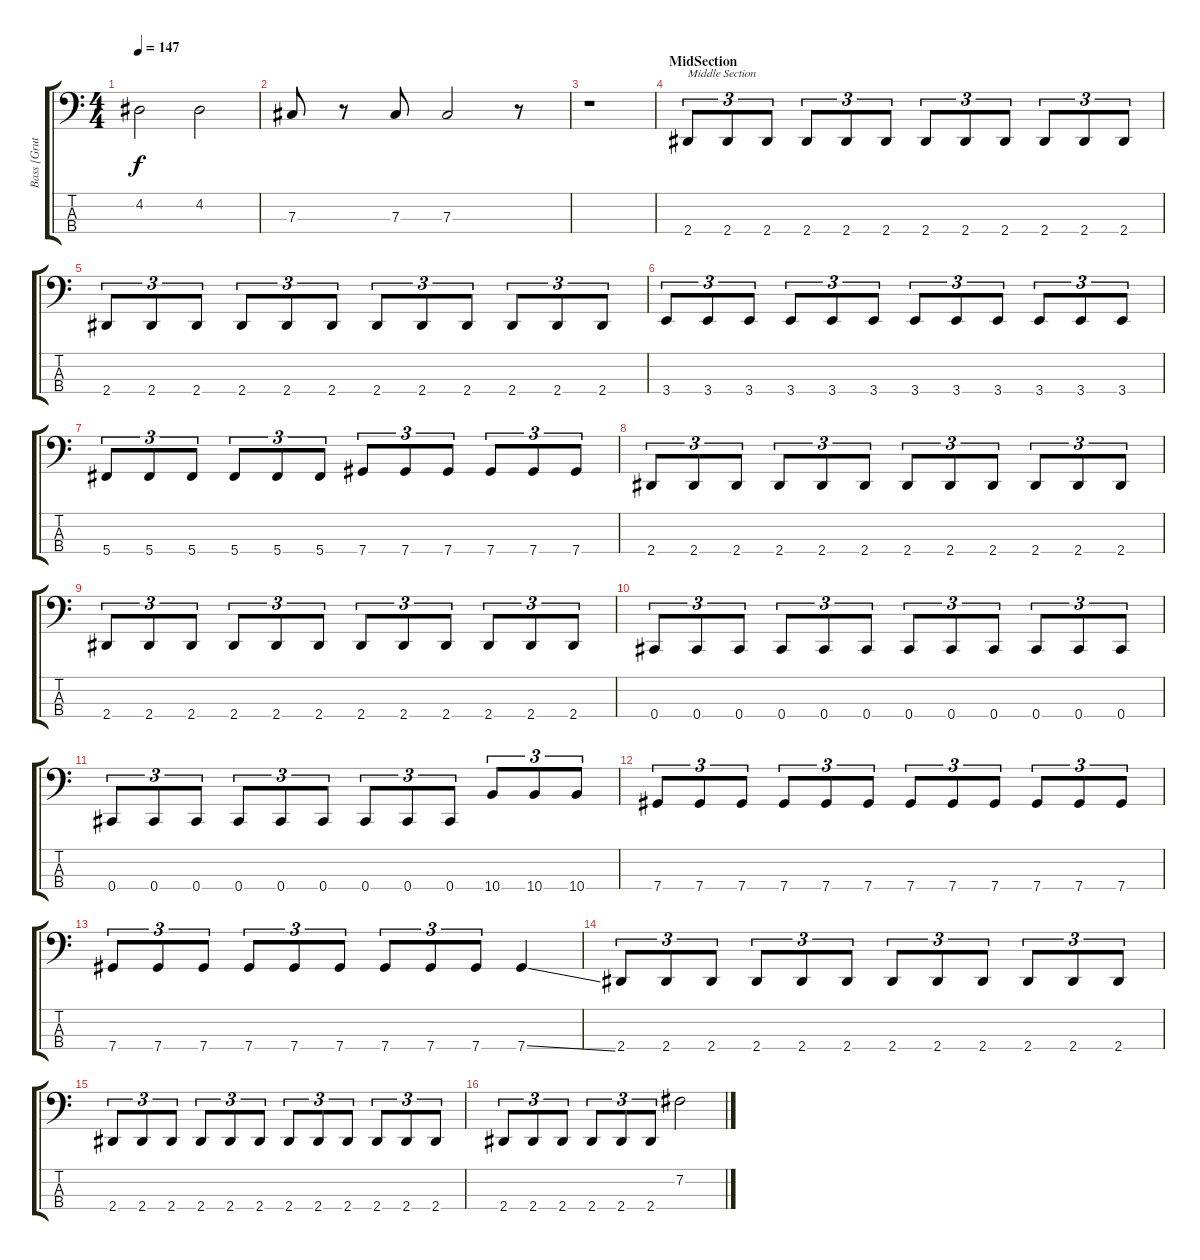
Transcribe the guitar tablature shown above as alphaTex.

\track ("Bass [Grutle Kjellsson]" "Bass [Grut") {instrument electricbasspick}
\staff {score tabs}
\tuning (E2 B1 Gb1 Db1) {hide}
\ts (4 4)
\tempo 147
\clef f4
\ks c
4.2.2{dy f} 4.2.2 |
7.3.8 r.8 7.3.8 7.3.2 r.8 |
r.1 |
\section ("" "MidSection")
2.4.8{tu (3 2) txt "Middle Section"} 2.4.8{tu (3 2)} 2.4.8{tu (3 2)} 2.4.8{tu (3 2)} 2.4.8{tu (3 2)} 2.4.8{tu (3 2)} 2.4.8{tu (3 2)} 2.4.8{tu (3 2)} 2.4.8{tu (3 2)} 2.4.8{tu (3 2)} 2.4.8{tu (3 2)} 2.4.8{tu (3 2)} |
2.4.8{tu (3 2)} 2.4.8{tu (3 2)} 2.4.8{tu (3 2)} 2.4.8{tu (3 2)} 2.4.8{tu (3 2)} 2.4.8{tu (3 2)} 2.4.8{tu (3 2)} 2.4.8{tu (3 2)} 2.4.8{tu (3 2)} 2.4.8{tu (3 2)} 2.4.8{tu (3 2)} 2.4.8{tu (3 2)} |
3.4.8{tu (3 2)} 3.4.8{tu (3 2)} 3.4.8{tu (3 2)} 3.4.8{tu (3 2)} 3.4.8{tu (3 2)} 3.4.8{tu (3 2)} 3.4.8{tu (3 2)} 3.4.8{tu (3 2)} 3.4.8{tu (3 2)} 3.4.8{tu (3 2)} 3.4.8{tu (3 2)} 3.4.8{tu (3 2)} |
5.4.8{tu (3 2)} 5.4.8{tu (3 2)} 5.4.8{tu (3 2)} 5.4.8{tu (3 2)} 5.4.8{tu (3 2)} 5.4.8{tu (3 2)} 7.4.8{tu (3 2)} 7.4.8{tu (3 2)} 7.4.8{tu (3 2)} 7.4.8{tu (3 2)} 7.4.8{tu (3 2)} 7.4.8{tu (3 2)} |
2.4.8{tu (3 2)} 2.4.8{tu (3 2)} 2.4.8{tu (3 2)} 2.4.8{tu (3 2)} 2.4.8{tu (3 2)} 2.4.8{tu (3 2)} 2.4.8{tu (3 2)} 2.4.8{tu (3 2)} 2.4.8{tu (3 2)} 2.4.8{tu (3 2)} 2.4.8{tu (3 2)} 2.4.8{tu (3 2)} |
2.4.8{tu (3 2)} 2.4.8{tu (3 2)} 2.4.8{tu (3 2)} 2.4.8{tu (3 2)} 2.4.8{tu (3 2)} 2.4.8{tu (3 2)} 2.4.8{tu (3 2)} 2.4.8{tu (3 2)} 2.4.8{tu (3 2)} 2.4.8{tu (3 2)} 2.4.8{tu (3 2)} 2.4.8{tu (3 2)} |
0.4.8{tu (3 2)} 0.4.8{tu (3 2)} 0.4.8{tu (3 2)} 0.4.8{tu (3 2)} 0.4.8{tu (3 2)} 0.4.8{tu (3 2)} 0.4.8{tu (3 2)} 0.4.8{tu (3 2)} 0.4.8{tu (3 2)} 0.4.8{tu (3 2)} 0.4.8{tu (3 2)} 0.4.8{tu (3 2)} |
0.4.8{tu (3 2)} 0.4.8{tu (3 2)} 0.4.8{tu (3 2)} 0.4.8{tu (3 2)} 0.4.8{tu (3 2)} 0.4.8{tu (3 2)} 0.4.8{tu (3 2)} 0.4.8{tu (3 2)} 0.4.8{tu (3 2)} 10.4.8{tu (3 2)} 10.4.8{tu (3 2)} 10.4.8{tu (3 2)} |
7.4.8{tu (3 2)} 7.4.8{tu (3 2)} 7.4.8{tu (3 2)} 7.4.8{tu (3 2)} 7.4.8{tu (3 2)} 7.4.8{tu (3 2)} 7.4.8{tu (3 2)} 7.4.8{tu (3 2)} 7.4.8{tu (3 2)} 7.4.8{tu (3 2)} 7.4.8{tu (3 2)} 7.4.8{tu (3 2)} |
7.4.8{tu (3 2)} 7.4.8{tu (3 2)} 7.4.8{tu (3 2)} 7.4.8{tu (3 2)} 7.4.8{tu (3 2)} 7.4.8{tu (3 2)} 7.4.8{tu (3 2)} 7.4.8{tu (3 2)} 7.4.8{tu (3 2)} 7.4{ss}.4 |
2.4.8{tu (3 2)} 2.4.8{tu (3 2)} 2.4.8{tu (3 2)} 2.4.8{tu (3 2)} 2.4.8{tu (3 2)} 2.4.8{tu (3 2)} 2.4.8{tu (3 2)} 2.4.8{tu (3 2)} 2.4.8{tu (3 2)} 2.4.8{tu (3 2)} 2.4.8{tu (3 2)} 2.4.8{tu (3 2)} |
2.4.8{tu (3 2)} 2.4.8{tu (3 2)} 2.4.8{tu (3 2)} 2.4.8{tu (3 2)} 2.4.8{tu (3 2)} 2.4.8{tu (3 2)} 2.4.8{tu (3 2)} 2.4.8{tu (3 2)} 2.4.8{tu (3 2)} 2.4.8{tu (3 2)} 2.4.8{tu (3 2)} 2.4.8{tu (3 2)} |
2.4.8{tu (3 2)} 2.4.8{tu (3 2)} 2.4.8{tu (3 2)} 2.4.8{tu (3 2)} 2.4.8{tu (3 2)} 2.4.8{tu (3 2)} 7.2.2
